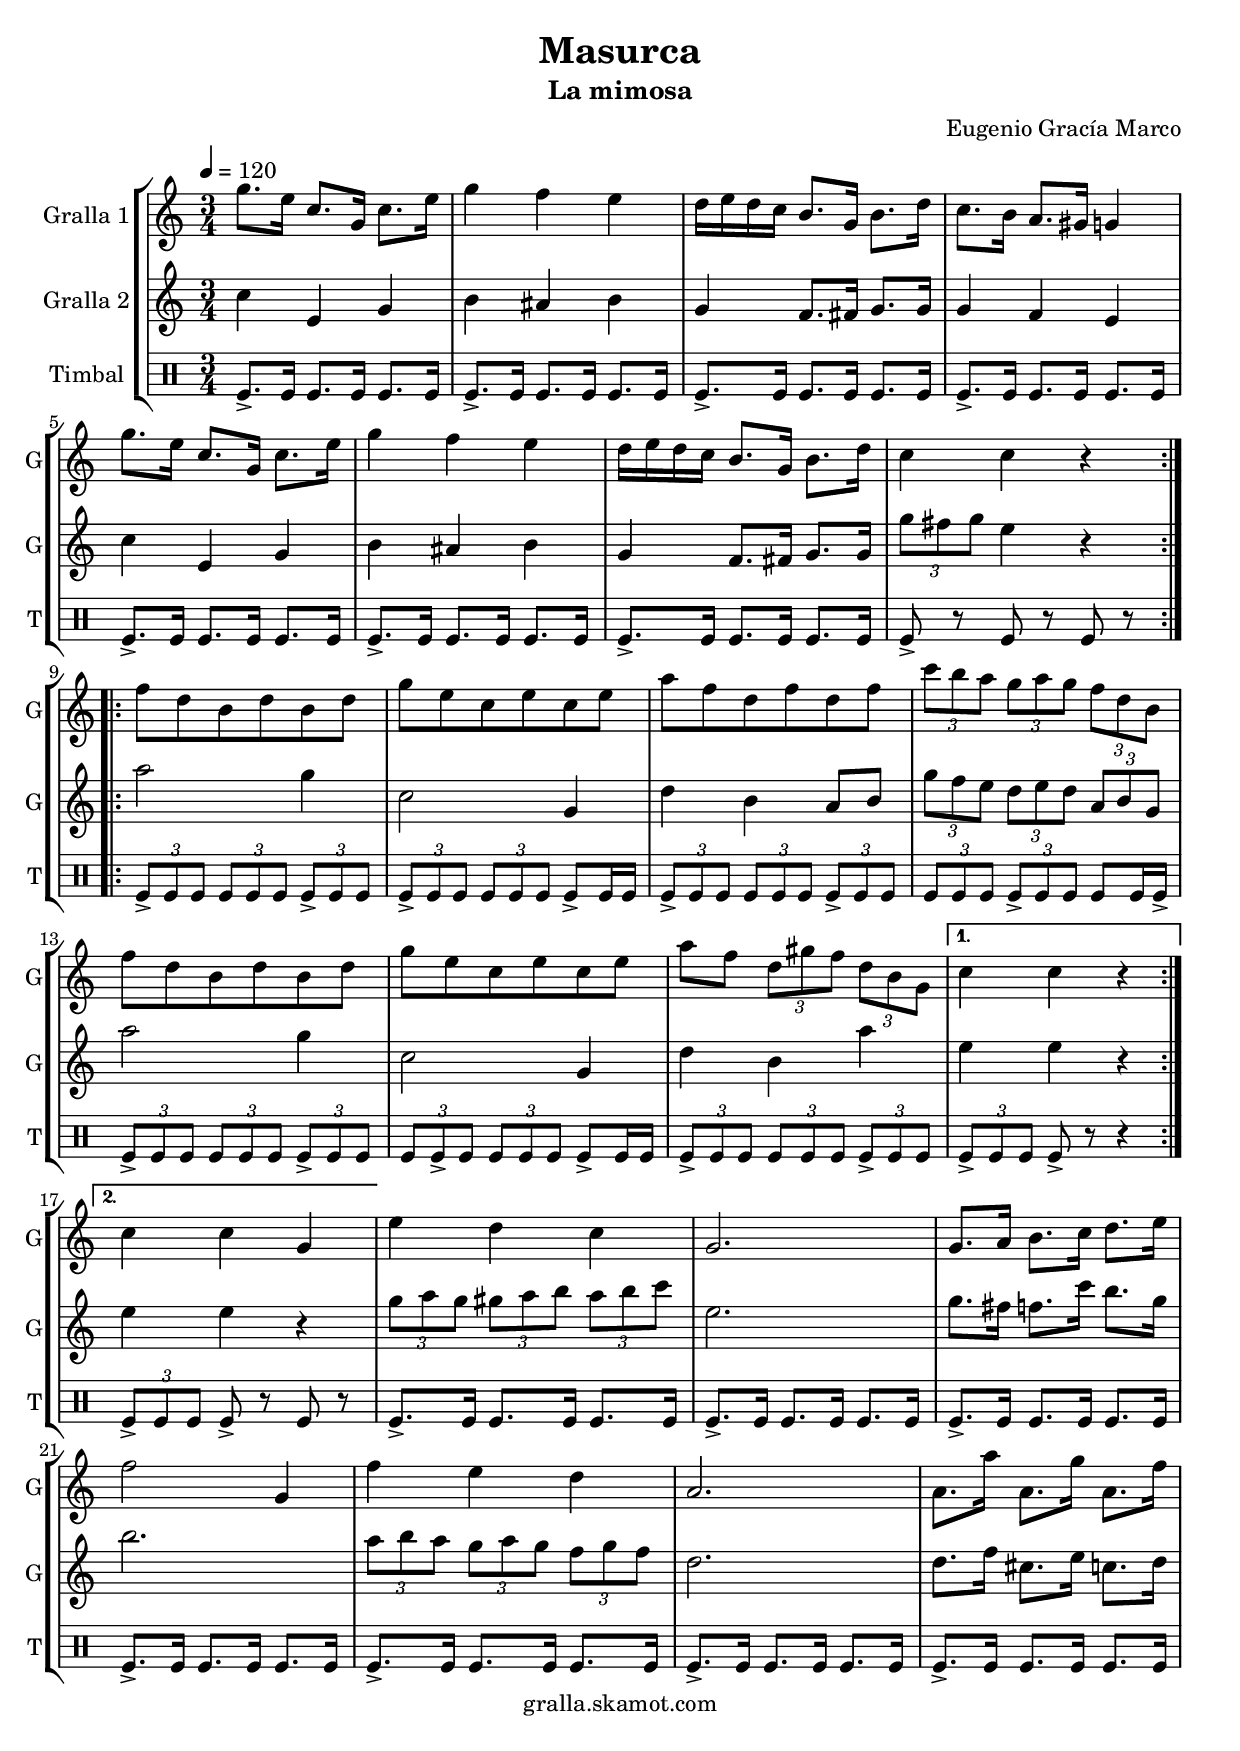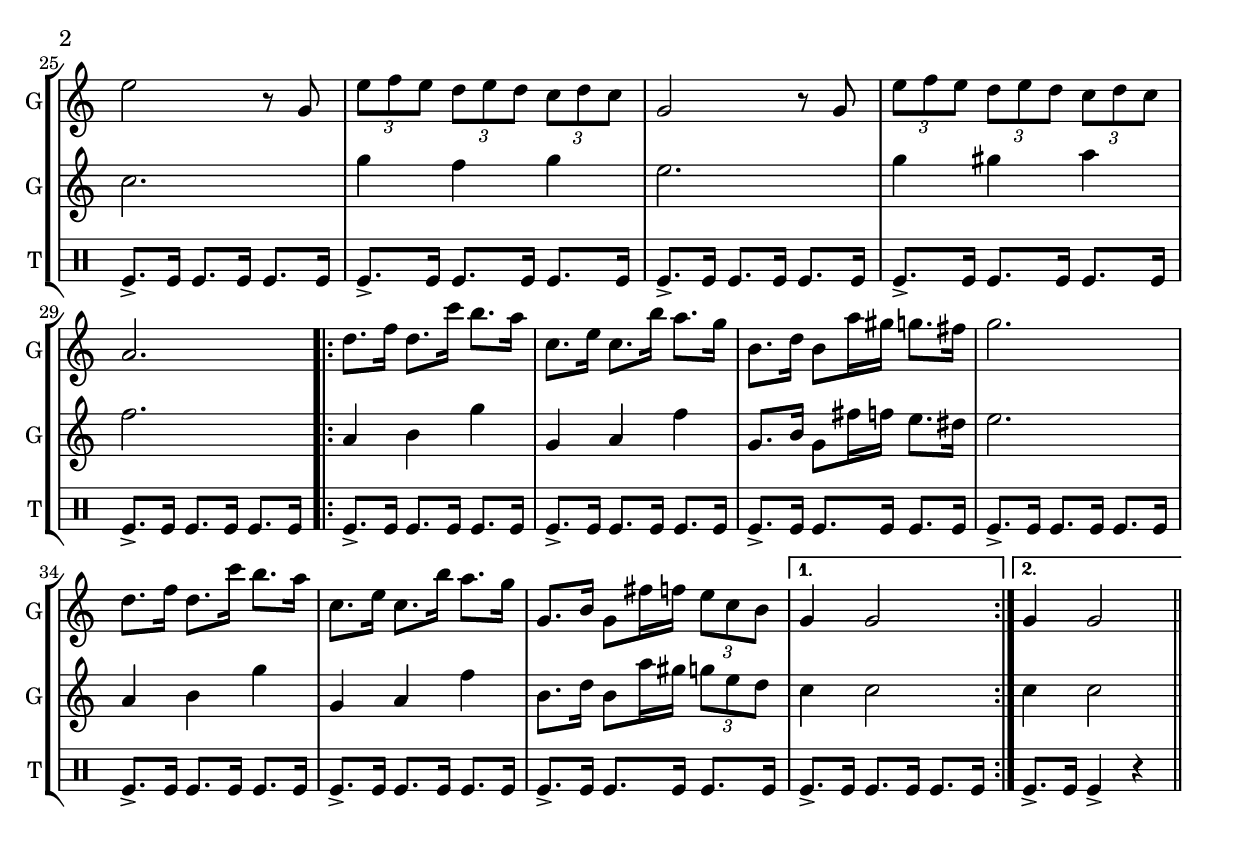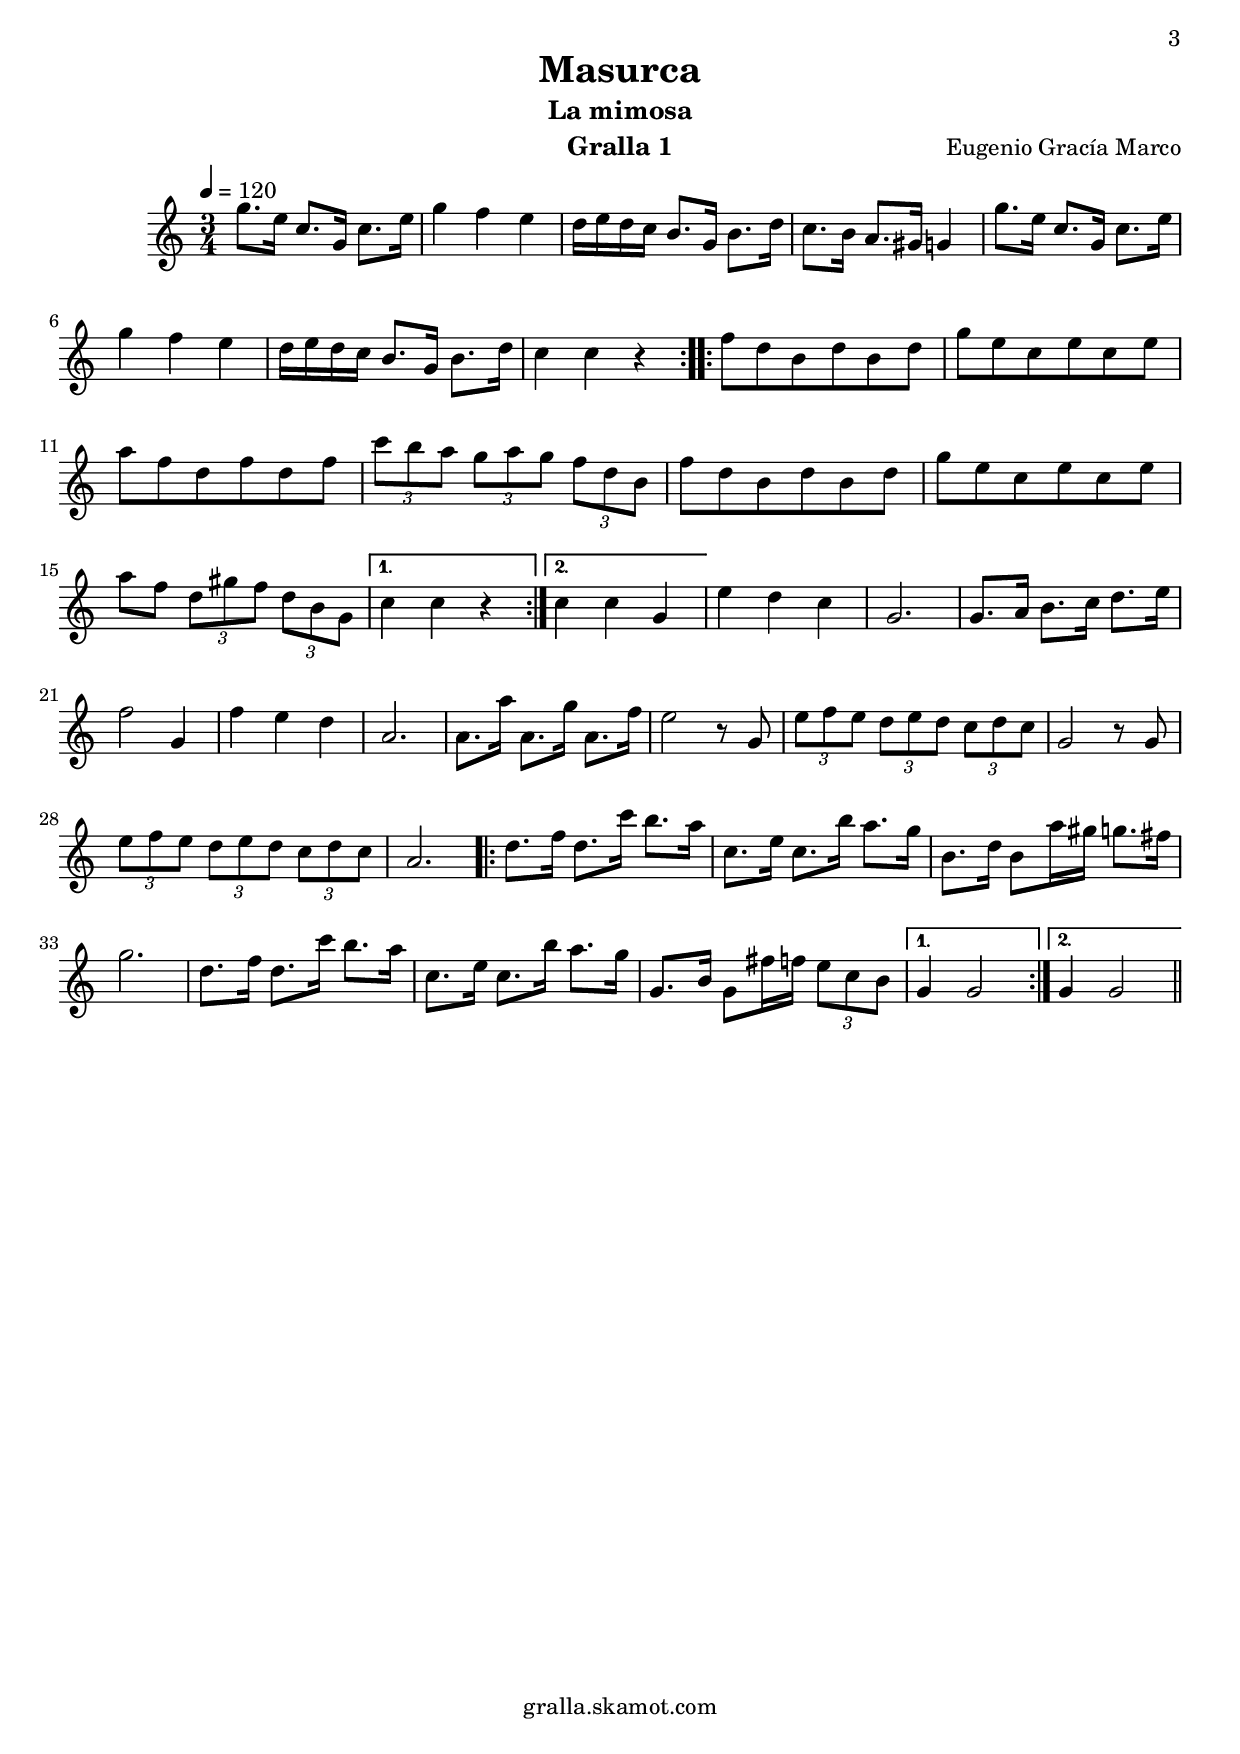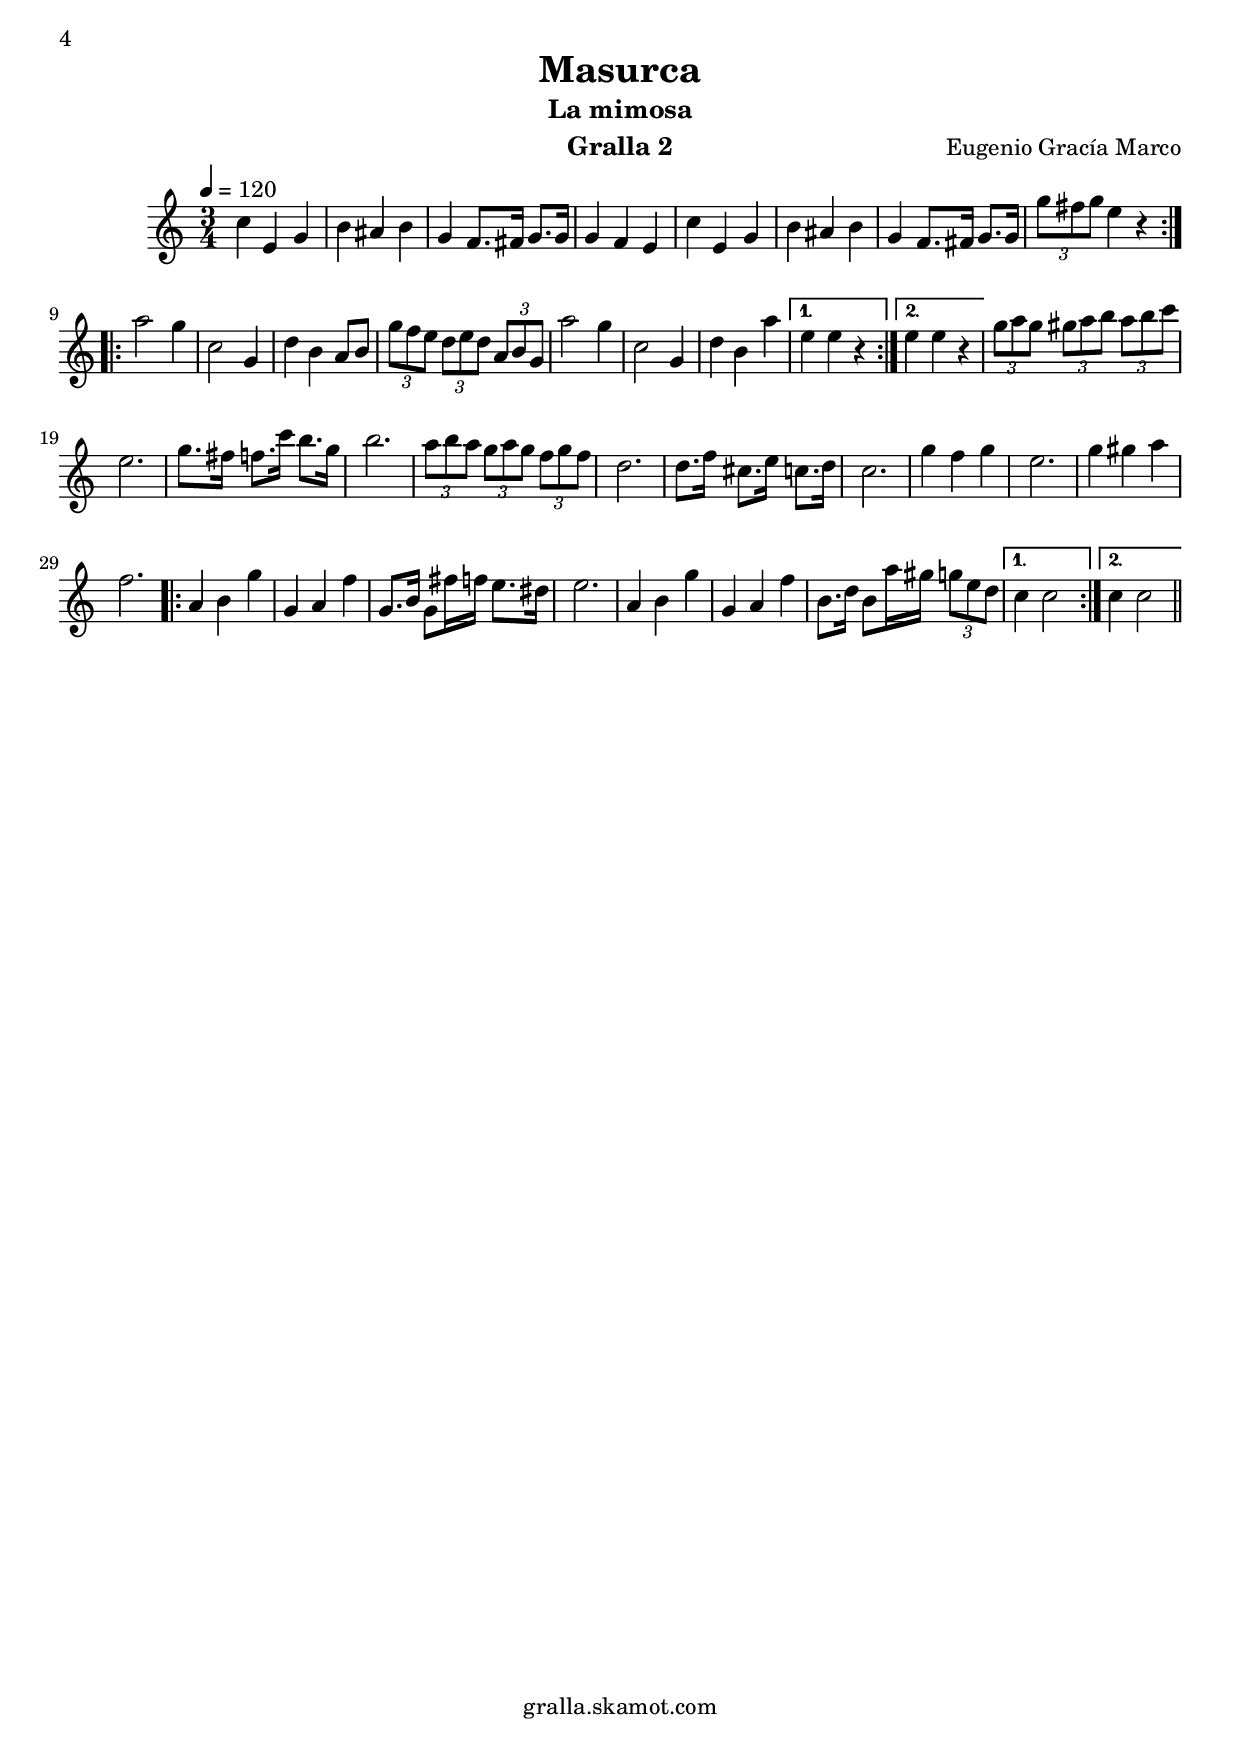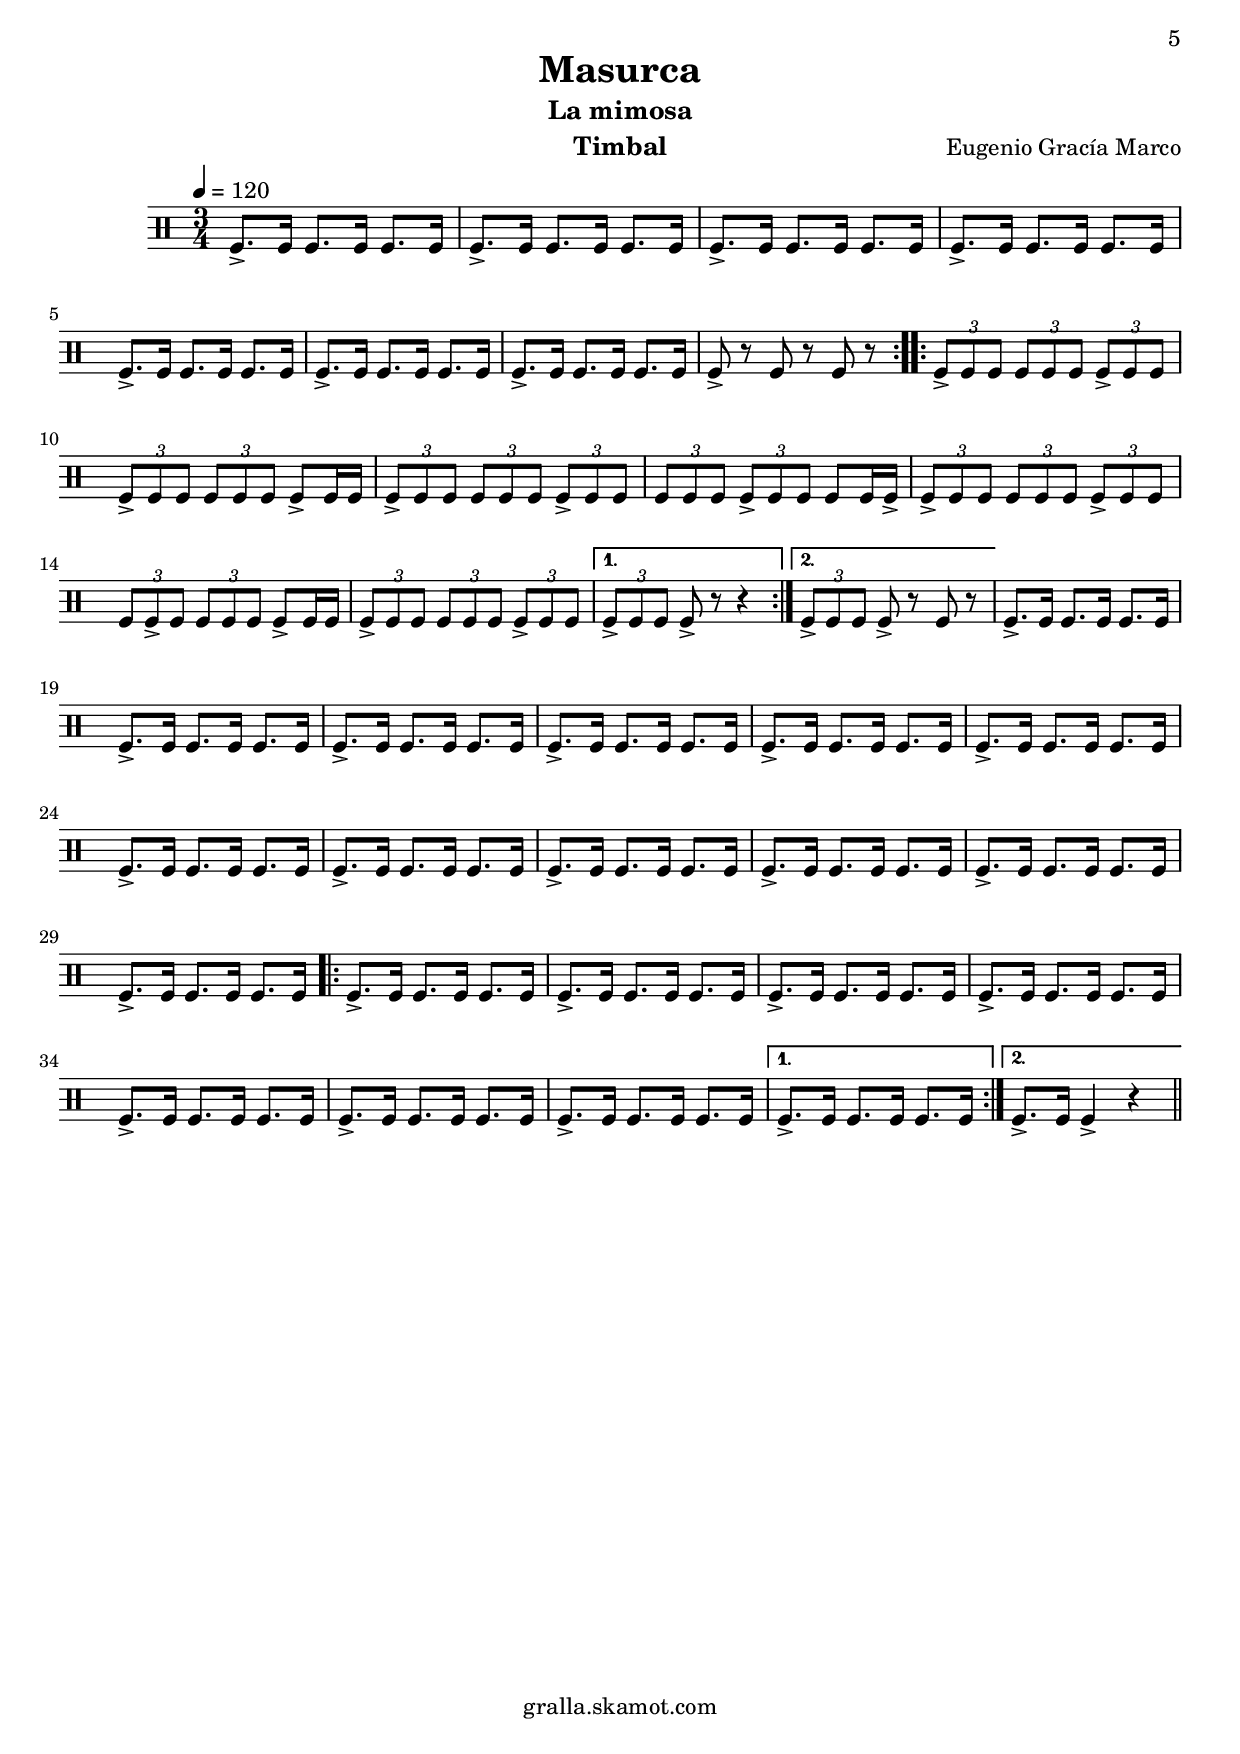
\version "2.16.2"

\header {
  dedication=""
  title="Masurca"
  subtitle="La mimosa"
  subsubtitle=""
  poet=""
  meter=""
  piece=""
  composer="Eugenio Gracía Marco"
  arranger=""
  opus=""
  instrument=""
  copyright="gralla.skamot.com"
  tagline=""
}

liniaroAa =
\relative g''
{
  \tempo 4=120
  \clef treble
  \key c \major
  \time 3/4
  \repeat volta 2 { g8. e16 c8. g16 c8. e16  |
  g4 f e  |
  d16 e d c b8. g16 b8. d16  |
  c8. b16 a8. gis16 g4  |
  %05
  g'8. e16 c8. g16 c8. e16  |
  g4 f e  |
  d16 e d c b8. g16 b8. d16  |
  c4 c r  | }
  \repeat volta 2 { f8 d b d b d  |
  %10
  g8 e c e c e  |
  a8 f d f d f  |
  \times 2/3 { c'8 b a } \times 2/3 { g a g } \times 2/3 { f d b }  |
  f'8 d b d b d  |
  g8 e c e c e  |
  %15
  a8 f \times 2/3 { d gis f } \times 2/3 { d b g } }
  \alternative { { c4 c r }
  { c4 c g } }
  e'4 d c  |
  g2.  |
  %20
  g8. a16 b8. c16 d8. e16  |
  f2 g,4  |
  f'4 e d  |
  a2.  |
  a8. a'16 a,8. g'16 a,8. f'16  |
  %25
  e2 r8 g,  |
  \times 2/3 { e'8 f e } \times 2/3 { d e d } \times 2/3 { c d c }  |
  g2 r8 g  |
  \times 2/3 { e'8 f e } \times 2/3 { d e d } \times 2/3 { c d c }  |
  a2.  |
  %30
  \repeat volta 2 { d8. f16 d8. c'16 b8. a16  |
  c,8. e16 c8. b'16 a8. g16  |
  b,8. d16 b8 a'16 gis g8. fis16  |
  g2.  |
  d8. f16 d8. c'16 b8. a16  |
  %35
  c,8. e16 c8. b'16 a8. g16  |
  g,8. b16 g8 fis'16 f \times 2/3 { e8 c b } }
  \alternative { { g4 g2 }
  { g4 g2 } } \bar "||"
}

liniaroAb =
\relative c''
{
  \tempo 4=120
  \clef treble
  \key c \major
  \time 3/4
  \repeat volta 2 { c4 e, g  |
  b4 ais b  |
  g4 f8. fis16 g8. g16  |
  g4 f e  |
  %05
  c'4 e, g  |
  b4 ais b  |
  g4 f8. fis16 g8. g16  |
  \times 2/3 { g'8 fis g } e4 r  | }
  \repeat volta 2 { a2 g4  |
  %10
  c,2 g4  |
  d'4 b a8 b  |
  \times 2/3 { g'8 f e } \times 2/3 { d e d } \times 2/3 { a b g }  |
  a'2 g4  |
  c,2 g4  |
  %15
  d'4 b a' }
  \alternative { { e4 e r }
  { e4 e r } }
  \times 2/3 { g8 a g } \times 2/3 { gis a b } \times 2/3 { a b c }  |
  e,2.  |
  %20
  g8. fis16 f8. c'16 b8. g16  |
  b2.  |
  \times 2/3 { a8 b a } \times 2/3 { g a g } \times 2/3 { f g f }  |
  d2.  |
  d8. f16 cis8. e16 c8. d16  |
  %25
  c2.  |
  g'4 f g  |
  e2.  |
  g4 gis a  |
  f2.  |
  %30
  \repeat volta 2 { a,4 b g'  |
  g,4 a f'  |
  g,8. b16 g8 fis'16 f e8. dis16  |
  e2.  |
  a,4 b g'  |
  %35
  g,4 a f'  |
  b,8. d16 b8 a'16 gis \times 2/3 { g8 e d } }
  \alternative { { c4 c2 }
  { c4 c2 } } \bar "||"
}

liniaroAc =
\drummode
{
  \tempo 4=120
  \time 3/4
  \repeat volta 2 { tomfl8.-> tomfl16 tomfl8. tomfl16 tomfl8. tomfl16  |
  tomfl8.-> tomfl16 tomfl8. tomfl16 tomfl8. tomfl16  |
  tomfl8.-> tomfl16 tomfl8. tomfl16 tomfl8. tomfl16  |
  tomfl8.-> tomfl16 tomfl8. tomfl16 tomfl8. tomfl16  |
  %05
  tomfl8.-> tomfl16 tomfl8. tomfl16 tomfl8. tomfl16  |
  tomfl8.-> tomfl16 tomfl8. tomfl16 tomfl8. tomfl16  |
  tomfl8.-> tomfl16 tomfl8. tomfl16 tomfl8. tomfl16  |
  tomfl8-> r tomfl r tomfl r  | }
  \repeat volta 2 { \times 2/3 { tomfl8-> tomfl tomfl } \times 2/3 { tomfl tomfl tomfl } \times 2/3 { tomfl-> tomfl tomfl }  |
  %10
  \times 2/3 { tomfl8 -> tomfl tomfl } \times 2/3 { tomfl tomfl tomfl } tomfl -> tomfl16 tomfl  |
  \times 2/3 { tomfl8-> tomfl tomfl } \times 2/3 { tomfl tomfl tomfl } \times 2/3 { tomfl-> tomfl tomfl }  |
  \times 2/3 { tomfl8 tomfl tomfl } \times 2/3 { tomfl -> tomfl tomfl } tomfl tomfl16 tomfl ->  |
  \times 2/3 { tomfl8-> tomfl tomfl } \times 2/3 { tomfl tomfl tomfl } \times 2/3 { tomfl-> tomfl tomfl }  |
  \times 2/3 { tomfl8 tomfl -> tomfl } \times 2/3 { tomfl tomfl tomfl } tomfl -> tomfl16 tomfl  |
  %15
  \times 2/3 { tomfl8-> tomfl tomfl } \times 2/3 { tomfl tomfl tomfl } \times 2/3 { tomfl-> tomfl tomfl } }
  \alternative { { \times 2/3 { tomfl8-> tomfl tomfl } tomfl-> r r4 }
  { \times 2/3 { tomfl8-> tomfl tomfl } tomfl-> r tomfl r } }
  tomfl8.-> tomfl16 tomfl8. tomfl16 tomfl8. tomfl16  |
  tomfl8.-> tomfl16 tomfl8. tomfl16 tomfl8. tomfl16  |
  %20
  tomfl8.-> tomfl16 tomfl8. tomfl16 tomfl8. tomfl16  |
  tomfl8.-> tomfl16 tomfl8. tomfl16 tomfl8. tomfl16  |
  tomfl8.-> tomfl16 tomfl8. tomfl16 tomfl8. tomfl16  |
  tomfl8.-> tomfl16 tomfl8. tomfl16 tomfl8. tomfl16  |
  tomfl8.-> tomfl16 tomfl8. tomfl16 tomfl8. tomfl16  |
  %25
  tomfl8.-> tomfl16 tomfl8. tomfl16 tomfl8. tomfl16  |
  tomfl8.-> tomfl16 tomfl8. tomfl16 tomfl8. tomfl16  |
  tomfl8.-> tomfl16 tomfl8. tomfl16 tomfl8. tomfl16  |
  tomfl8.-> tomfl16 tomfl8. tomfl16 tomfl8. tomfl16  |
  tomfl8.-> tomfl16 tomfl8. tomfl16 tomfl8. tomfl16  |
  %30
  \repeat volta 2 { tomfl8.-> tomfl16 tomfl8. tomfl16 tomfl8. tomfl16  |
  tomfl8.-> tomfl16 tomfl8. tomfl16 tomfl8. tomfl16  |
  tomfl8.-> tomfl16 tomfl8. tomfl16 tomfl8. tomfl16  |
  tomfl8.-> tomfl16 tomfl8. tomfl16 tomfl8. tomfl16  |
  tomfl8.-> tomfl16 tomfl8. tomfl16 tomfl8. tomfl16  |
  %35
  tomfl8.-> tomfl16 tomfl8. tomfl16 tomfl8. tomfl16  |
  tomfl8.-> tomfl16 tomfl8. tomfl16 tomfl8. tomfl16 }
  \alternative { { tomfl8.-> tomfl16 tomfl8. tomfl16 tomfl8. tomfl16 }
  { tomfl8.-> tomfl16 tomfl4-> r } } \bar "||"
}

\bookpart {
  \score {
    \new StaffGroup {
      \override Score.RehearsalMark #'self-alignment-X = #LEFT
      <<
        \new Staff \with {instrumentName = #"Gralla 1" shortInstrumentName = #"G"} \liniaroAa
        \new Staff \with {instrumentName = #"Gralla 2" shortInstrumentName = #"G"} \liniaroAb
        \new DrumStaff \with {instrumentName = #"Timbal" shortInstrumentName = #"T"} \liniaroAc
      >>
    }
    \layout {}
  }
  \score { \unfoldRepeats
    \new StaffGroup {
      \override Score.RehearsalMark #'self-alignment-X = #LEFT
      <<
        \new Staff \with {instrumentName = #"Gralla 1" shortInstrumentName = #"G"} \liniaroAa
        \new Staff \with {instrumentName = #"Gralla 2" shortInstrumentName = #"G"} \liniaroAb
        \new DrumStaff \with {instrumentName = #"Timbal" shortInstrumentName = #"T"} \liniaroAc
      >>
    }
    \midi {
      \set Staff.midiInstrument = "oboe"
      \set DrumStaff.midiInstrument = "drums"
    }
  }
}

\bookpart {
  \header {instrument="Gralla 1"}
  \score {
    \new StaffGroup {
      \override Score.RehearsalMark #'self-alignment-X = #LEFT
      <<
        \new Staff \liniaroAa
      >>
    }
    \layout {}
  }
  \score { \unfoldRepeats
    \new StaffGroup {
      \override Score.RehearsalMark #'self-alignment-X = #LEFT
      <<
        \new Staff \liniaroAa
      >>
    }
    \midi {
      \set Staff.midiInstrument = "oboe"
      \set DrumStaff.midiInstrument = "drums"
    }
  }
}

\bookpart {
  \header {instrument="Gralla 2"}
  \score {
    \new StaffGroup {
      \override Score.RehearsalMark #'self-alignment-X = #LEFT
      <<
        \new Staff \liniaroAb
      >>
    }
    \layout {}
  }
  \score { \unfoldRepeats
    \new StaffGroup {
      \override Score.RehearsalMark #'self-alignment-X = #LEFT
      <<
        \new Staff \liniaroAb
      >>
    }
    \midi {
      \set Staff.midiInstrument = "oboe"
      \set DrumStaff.midiInstrument = "drums"
    }
  }
}

\bookpart {
  \header {instrument="Timbal"}
  \score {
    \new StaffGroup {
      \override Score.RehearsalMark #'self-alignment-X = #LEFT
      <<
        \new DrumStaff \liniaroAc
      >>
    }
    \layout {}
  }
  \score { \unfoldRepeats
    \new StaffGroup {
      \override Score.RehearsalMark #'self-alignment-X = #LEFT
      <<
        \new DrumStaff \liniaroAc
      >>
    }
    \midi {
      \set Staff.midiInstrument = "oboe"
      \set DrumStaff.midiInstrument = "drums"
    }
  }
}

